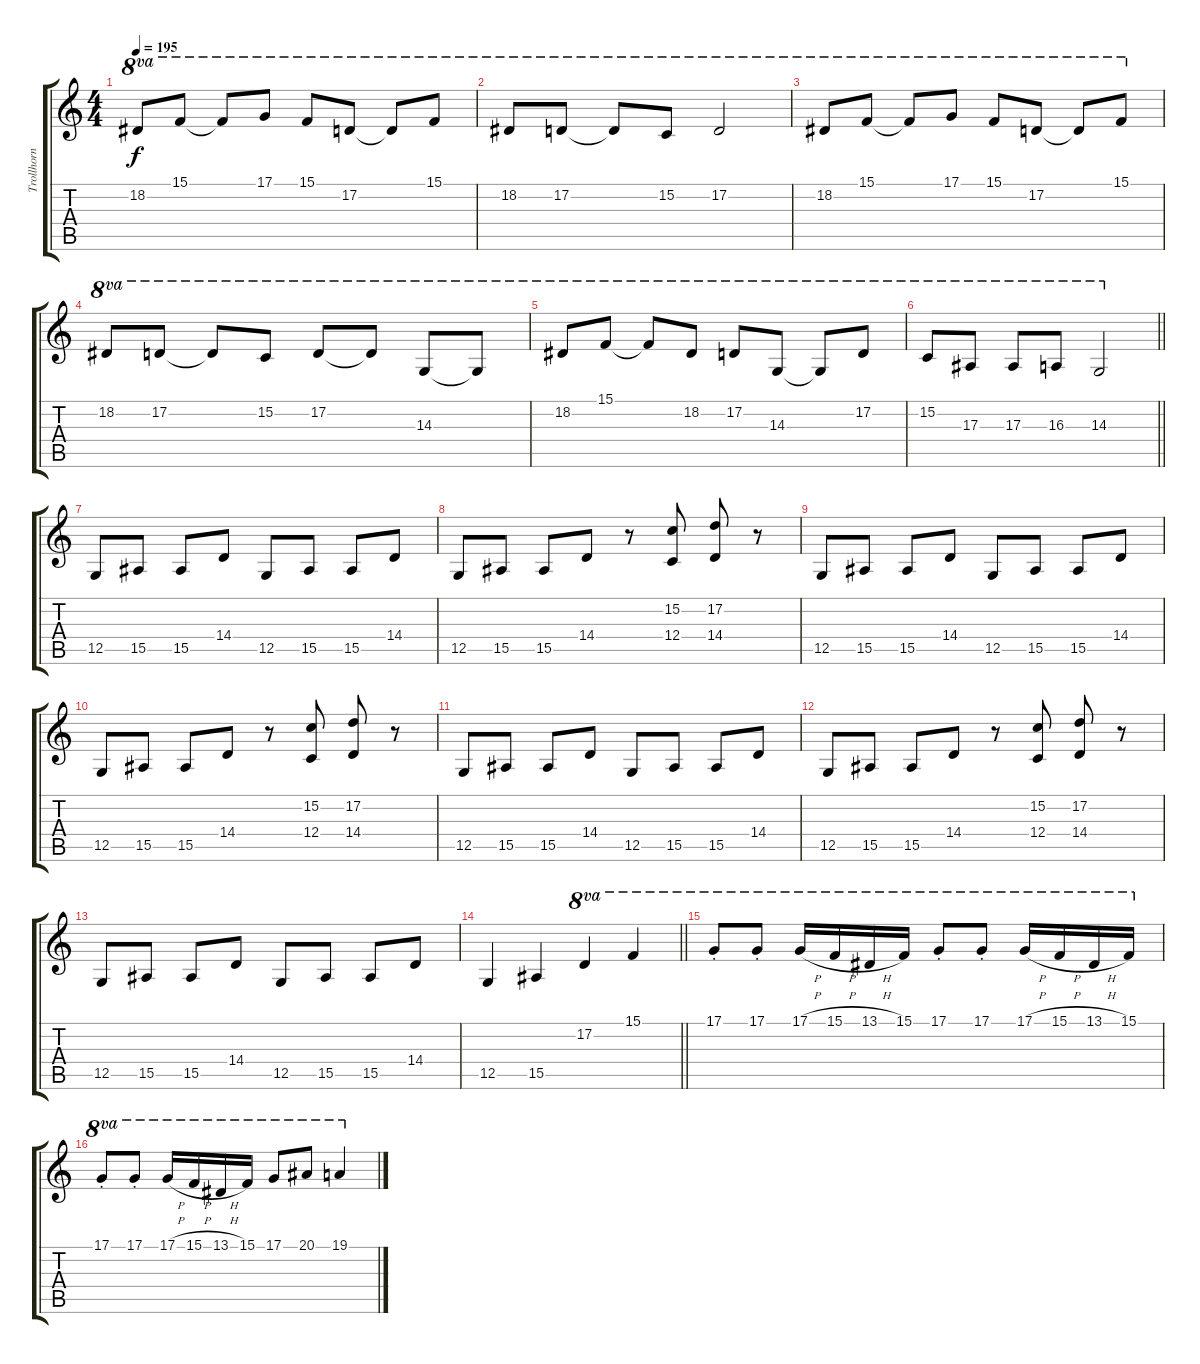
\track ("Trollhorn" "Trollhorn") {instrument accordion}
\staff {score tabs}
\tuning (D4 A3 F3 C3 G2 D2) {hide}
\ts (4 4)
\tempo 195
\clef g2
\ks c
18.2.8{ot 8va dy f} 15.1.8{ot 8va} 15.1{t}.8{ot 8va} 17.1.8{ot 8va} 15.1.8{ot 8va} 17.2.8{ot 8va} 17.2{t}.8{ot 8va} 15.1.8{ot 8va} |
18.2.8{ot 8va} 17.2.8{ot 8va} 17.2{t}.8{ot 8va} 15.2.8{ot 8va} 17.2.2{ot 8va} |
18.2.8{ot 8va} 15.1.8{ot 8va} 15.1{t}.8{ot 8va} 17.1.8{ot 8va} 15.1.8{ot 8va} 17.2.8{ot 8va} 17.2{t}.8{ot 8va} 15.1.8{ot 8va} |
18.2.8{ot 8va} 17.2.8{ot 8va} 17.2{t}.8{ot 8va} 15.2.8{ot 8va} 17.2.8{ot 8va} 17.2{t}.8{ot 8va} 14.3.8{ot 8va} 14.3{t}.8{ot 8va} |
18.2.8{ot 8va} 15.1.8{ot 8va} 15.1{t}.8{ot 8va} 18.2.8{ot 8va} 17.2.8{ot 8va} 14.3.8{ot 8va} 14.3{t}.8{ot 8va} 17.2.8{ot 8va} |
\barLineRight lightlight
15.2.8{ot 8va} 17.3.8{ot 8va} 17.3.8{ot 8va} 16.3.8{ot 8va} 14.3.2{ot 8va} |
12.5.8 15.5.8 15.5.8 14.4.8 12.5.8 15.5.8 15.5.8 14.4.8 |
12.5.8 15.5.8 15.5.8 14.4.8 r.8 (15.2 12.4).8 (17.2 14.4).8 r.8 |
12.5.8 15.5.8 15.5.8 14.4.8 12.5.8 15.5.8 15.5.8 14.4.8 |
12.5.8 15.5.8 15.5.8 14.4.8 r.8 (15.2 12.4).8 (17.2 14.4).8 r.8 |
12.5.8 15.5.8 15.5.8 14.4.8 12.5.8 15.5.8 15.5.8 14.4.8 |
12.5.8 15.5.8 15.5.8 14.4.8 r.8 (15.2 12.4).8 (17.2 14.4).8 r.8 |
12.5.8 15.5.8 15.5.8 14.4.8 12.5.8 15.5.8 15.5.8 14.4.8 |
\barLineRight lightlight
12.5.4 15.5.4 17.2.4{ot 8va} 15.1.4{ot 8va} |
17.1{st}.8{ot 8va} 17.1{st}.8{ot 8va} 17.1{h}.16{ot 8va} 15.1{h}.16{ot 8va} 13.1{h}.16{ot 8va} 15.1.16{ot 8va} 17.1{st}.8{ot 8va} 17.1{st}.8{ot 8va} 17.1{h}.16{ot 8va} 15.1{h}.16{ot 8va} 13.1{h}.16{ot 8va} 15.1.16{ot 8va} |
17.1{st}.8{ot 8va} 17.1{st}.8{ot 8va} 17.1{h}.16{ot 8va} 15.1{h}.16{ot 8va} 13.1{h}.16{ot 8va} 15.1.16{ot 8va} 17.1.8{ot 8va} 20.1.8{ot 8va} 19.1.4{ot 8va}
